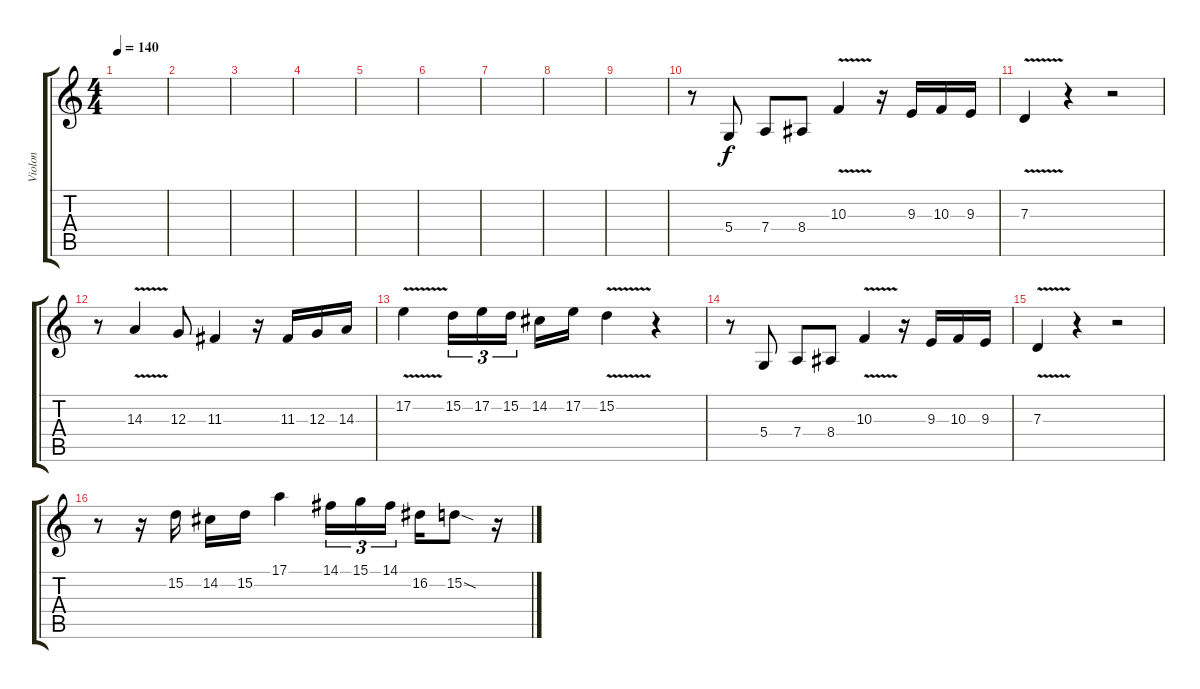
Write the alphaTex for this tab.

\track ("Violon" "Violon") {instrument violin}
\staff {score tabs}
\tuning (E4 B3 G3 D3 A2 E2) {hide}
\ts (4 4)
\tempo 140
\clef g2
\ks c
|
|
|
|
|
|
|
|
|
r.8 5.4.8 7.4.8 8.4.8 10.3{v}.4 r.16 9.3.16 10.3.16 9.3.16 |
7.3{v}.4 r.4 r.2 |
r.8 14.3{v}.4 12.3.8 11.3.4 r.16 11.3.16 12.3.16 14.3.16 |
17.2{v}.4 15.2.16{tu (3 2)} 17.2.16{tu (3 2)} 15.2.16{tu (3 2)} 14.2.16 17.2.16 15.2{v}.4 r.4 |
r.8 5.4.8 7.4.8 8.4.8 10.3{v}.4 r.16 9.3.16 10.3.16 9.3.16 |
7.3{v}.4 r.4 r.2 |
r.8 r.16 15.2.16 14.2.16 15.2.16 17.1.4 14.1.16{tu (3 2)} 15.1.16{tu (3 2)} 14.1.16{tu (3 2)} 16.2.16 15.2{sod}.8 r.16
